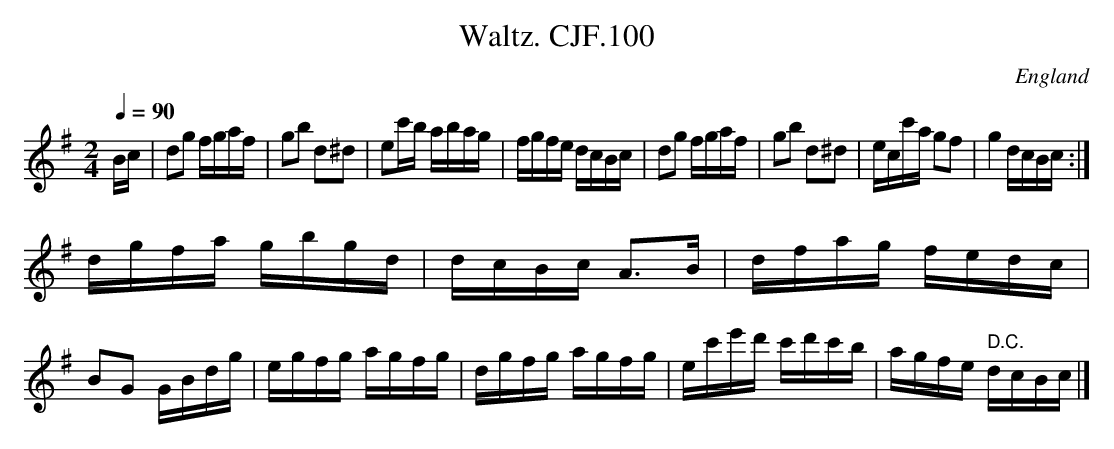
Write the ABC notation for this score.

X:1
T:Waltz. CJF.100
O:England
M:2/4
L:1/16
Q:1/4=90
K:G major
Bc|d2g2 fgaf|g2b2 d2^d2|e2c'b abag|fgfe dcBc|\
d2g2 fgaf|g2b2 d2^d2|ecc'a g2f2|hg4 dcBc:|!
dgfa gbgd|dcBc A3B|dfag fedc|B2G2 GBdg|\
egfg agfg|dgfg agfg|ec'e'd' c'd'c'b|agfe " D.C."dcBc|]
